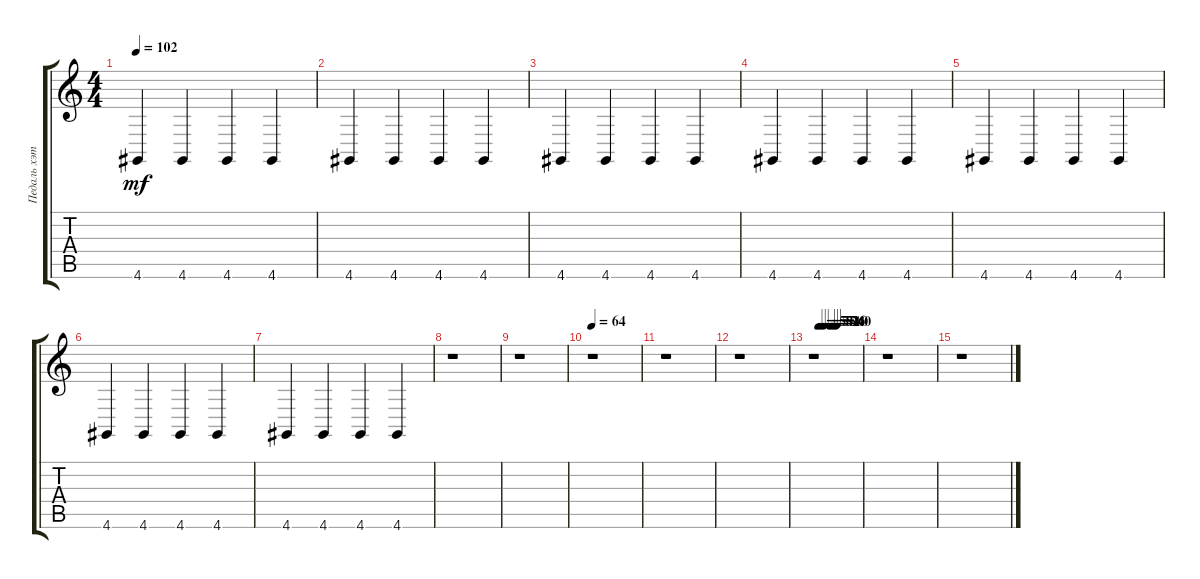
\track ("Педаль хэт" "Педаль хэт") {instrument acousticgrandpiano}
\staff {score tabs}
\tuning (E4 B3 G3 D3 A2 E2) {hide}
\ts (4 4)
\tempo 102
\clef g2
\ks c
4.6.4{dy mf} 4.6.4 4.6.4 4.6.4 |
4.6.4 4.6.4 4.6.4 4.6.4 |
4.6.4 4.6.4 4.6.4 4.6.4 |
4.6.4 4.6.4 4.6.4 4.6.4 |
4.6.4 4.6.4 4.6.4 4.6.4 |
4.6.4 4.6.4 4.6.4 4.6.4 |
4.6.4 4.6.4 4.6.4 4.6.4 |
r.1 |
r.1 |
\tempo 64
r.1 |
r.1 |
r.1 |
\tempo (58 0.125)
\tempo (55 0.1875)
\tempo (52 0.25)
\tempo (46 0.375)
\tempo (10 0.4375)
\tempo (40 0.5)
r.1 |
r.1 |
r.1
